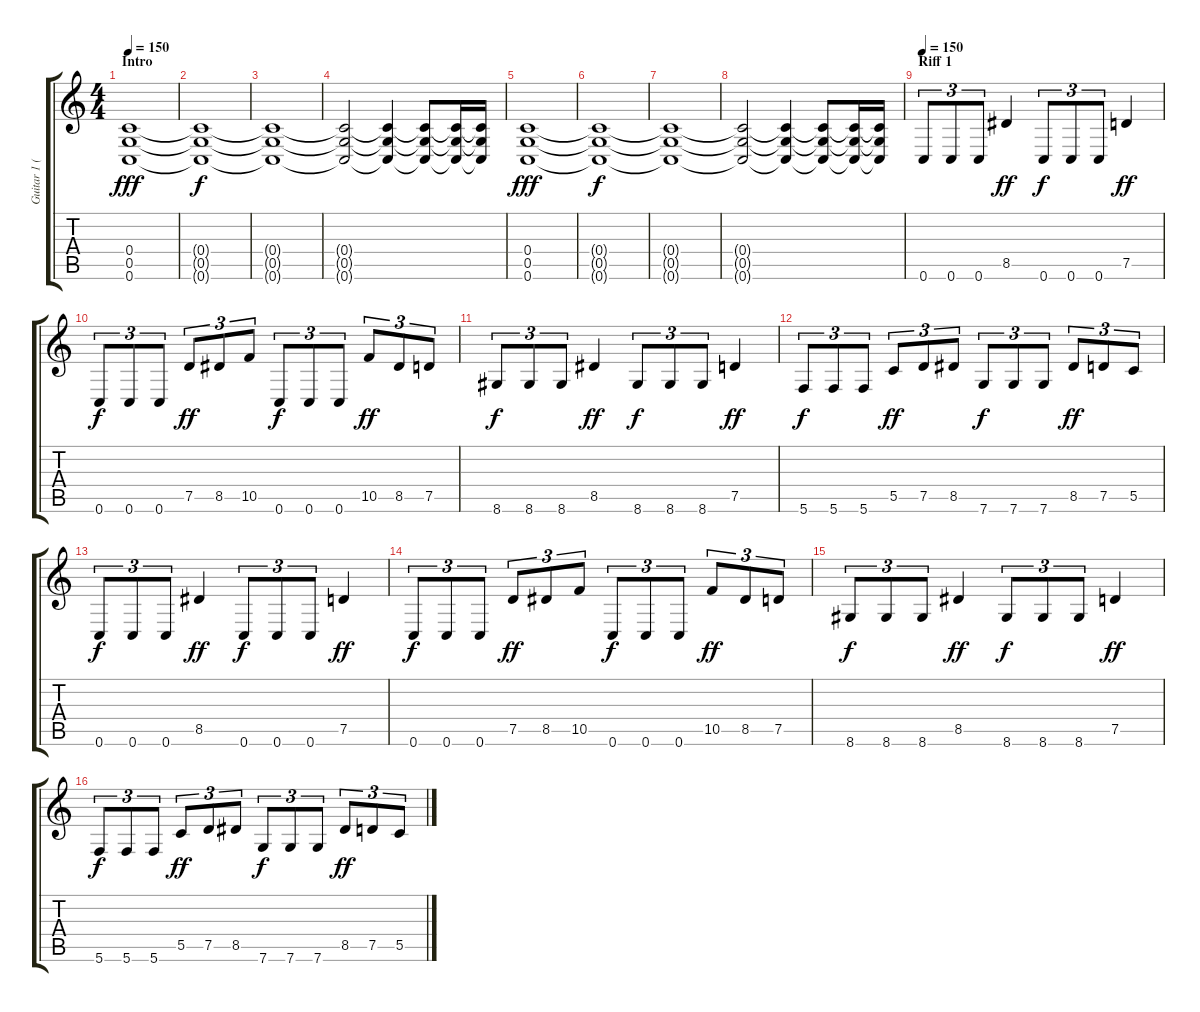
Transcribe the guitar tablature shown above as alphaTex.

\track ("Guitar 1 (Hipa)" "Guitar 1 (") {instrument distortionguitar}
\staff {score tabs}
\tuning (D4 A3 F3 C3 G2 C2) {hide}
\ts (4 4)
\section ("" "Intro")
\tempo 150
\clef g2
\ks c
(0.4 0.5 0.6).1{dy fff instrument distortionguitar} |
(0.4{t} 0.5{t} 0.6{t}).1{dy f} |
(0.4{t} 0.5{t} 0.6{t}).1 |
(0.4{t} 0.5{t} 0.6{t}).2 (0.4{t} 0.5{t} 0.6{t}).4 (0.4{t} 0.5{t} 0.6{t}).8 (0.4{t} 0.5{t} 0.6{t}).16 (0.4{t} 0.5{t} 0.6{t}).16 |
(0.4 0.5 0.6).1{dy fff} |
(0.4{t} 0.5{t} 0.6{t}).1{dy f} |
(0.4{t} 0.5{t} 0.6{t}).1 |
(0.4{t} 0.5{t} 0.6{t}).2 (0.4{t} 0.5{t} 0.6{t}).4 (0.4{t} 0.5{t} 0.6{t}).8 (0.4{t} 0.5{t} 0.6{t}).16 (0.4{t} 0.5{t} 0.6{t}).16 |
\section ("" "Riff 1")
\tempo 150
0.6.8{tu (3 2)} 0.6.8{tu (3 2)} 0.6.8{tu (3 2)} 8.5.4{dy ff} 0.6.8{tu (3 2) dy f} 0.6.8{tu (3 2)} 0.6.8{tu (3 2)} 7.5.4{dy ff} |
0.6.8{tu (3 2) dy f} 0.6.8{tu (3 2)} 0.6.8{tu (3 2)} 7.5.8{tu (3 2) dy ff} 8.5.8{tu (3 2)} 10.5.8{tu (3 2)} 0.6.8{tu (3 2) dy f} 0.6.8{tu (3 2)} 0.6.8{tu (3 2)} 10.5.8{tu (3 2) dy ff} 8.5.8{tu (3 2)} 7.5.8{tu (3 2)} |
8.6.8{tu (3 2) dy f} 8.6.8{tu (3 2)} 8.6.8{tu (3 2)} 8.5.4{dy ff} 8.6.8{tu (3 2) dy f} 8.6.8{tu (3 2)} 8.6.8{tu (3 2)} 7.5.4{dy ff} |
5.6.8{tu (3 2) dy f} 5.6.8{tu (3 2)} 5.6.8{tu (3 2)} 5.5.8{tu (3 2) dy ff} 7.5.8{tu (3 2)} 8.5.8{tu (3 2)} 7.6.8{tu (3 2) dy f} 7.6.8{tu (3 2)} 7.6.8{tu (3 2)} 8.5.8{tu (3 2) dy ff} 7.5.8{tu (3 2)} 5.5.8{tu (3 2)} |
0.6.8{tu (3 2) dy f} 0.6.8{tu (3 2)} 0.6.8{tu (3 2)} 8.5.4{dy ff} 0.6.8{tu (3 2) dy f} 0.6.8{tu (3 2)} 0.6.8{tu (3 2)} 7.5.4{dy ff} |
0.6.8{tu (3 2) dy f} 0.6.8{tu (3 2)} 0.6.8{tu (3 2)} 7.5.8{tu (3 2) dy ff} 8.5.8{tu (3 2)} 10.5.8{tu (3 2)} 0.6.8{tu (3 2) dy f} 0.6.8{tu (3 2)} 0.6.8{tu (3 2)} 10.5.8{tu (3 2) dy ff} 8.5.8{tu (3 2)} 7.5.8{tu (3 2)} |
8.6.8{tu (3 2) dy f} 8.6.8{tu (3 2)} 8.6.8{tu (3 2)} 8.5.4{dy ff} 8.6.8{tu (3 2) dy f} 8.6.8{tu (3 2)} 8.6.8{tu (3 2)} 7.5.4{dy ff} |
5.6.8{tu (3 2) dy f} 5.6.8{tu (3 2)} 5.6.8{tu (3 2)} 5.5.8{tu (3 2) dy ff} 7.5.8{tu (3 2)} 8.5.8{tu (3 2)} 7.6.8{tu (3 2) dy f} 7.6.8{tu (3 2)} 7.6.8{tu (3 2)} 8.5.8{tu (3 2) dy ff} 7.5.8{tu (3 2)} 5.5.8{tu (3 2)}
